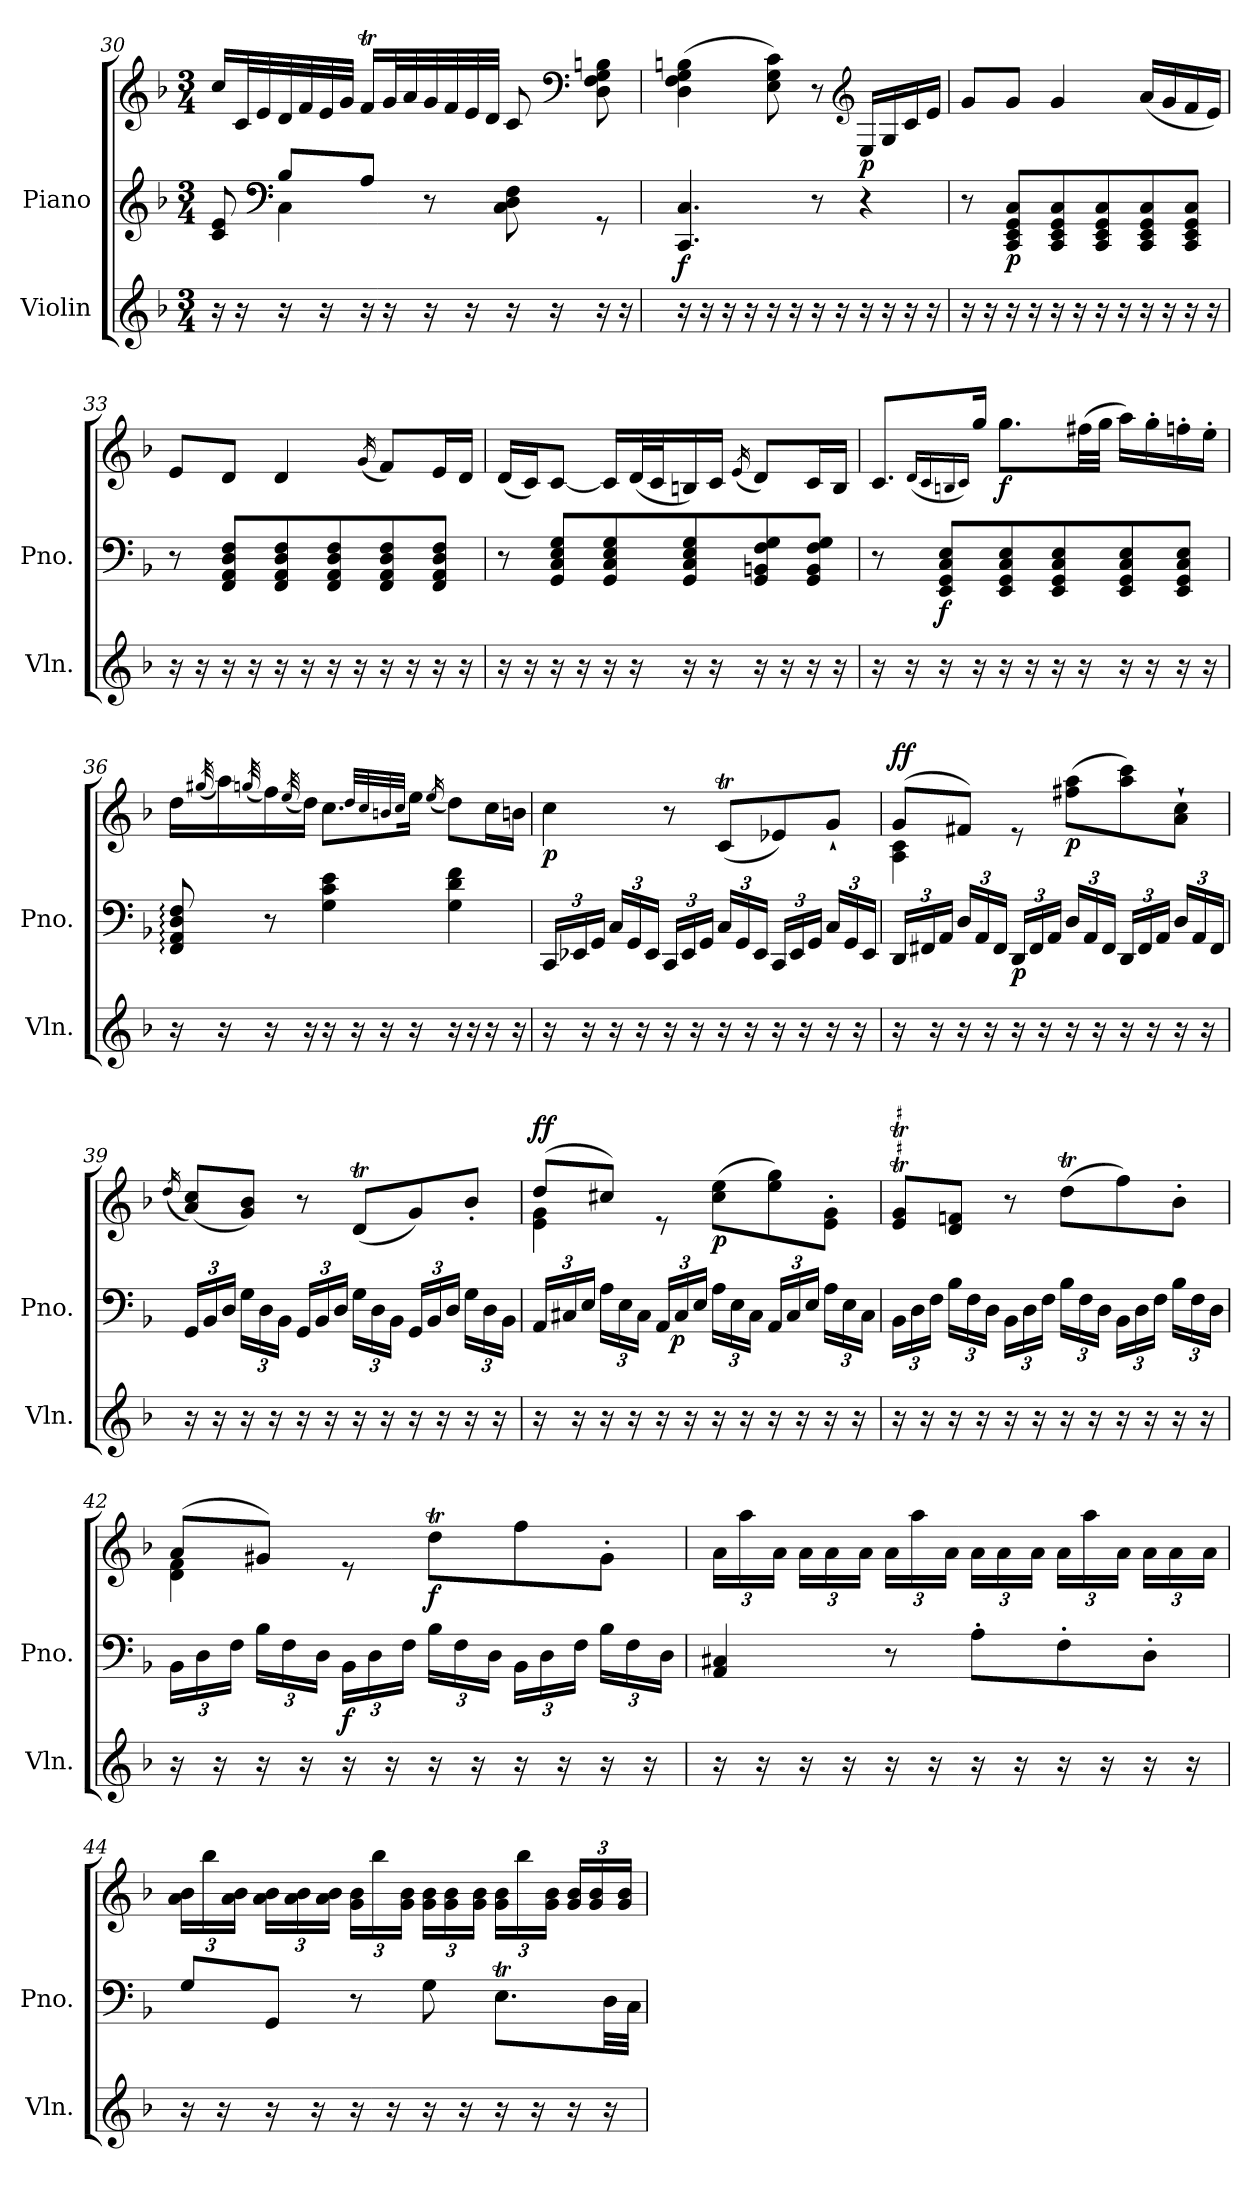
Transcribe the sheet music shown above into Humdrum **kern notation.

**kern	**kern	**kern	**dynam
*part2	*part1	*part1	*part1
*staff3	*staff2	*staff1	*staff1/2
*I"Violin	*I"Piano	*	*
*I'Vln.	*I'Pno.	*	*
*clefG2	*clefG2	*clefG2	*
*k[b-]	*k[b-]	*k[b-]	*
*M3/4	*M3/4	*M3/4	*
=30	=30	=30	=30
*	*^	*	*
16r	8c/ 8e/	8ryy	16cc/LL	.
16r	.	.	32c/L	.
.	.	.	32e/	.
*	*clefF4	*	*	*
16r	8B-/L	4C\	32d/	.
.	.	.	32f/	.
16r	.	.	32e/	.
.	.	.	32g/JJJ	.
16r	8A/J	.	16fT/LL	.
16r	.	.	32g/L	.
.	.	.	32a/	.
16r	8r	8ryy	32g/	.
.	.	.	32f/	.
16r	.	.	32e/	.
.	.	.	32d/JJJ	.
16r	8C\ 8D\ 8F\	4ryy	8c/	.
16r	.	.	.	.
*	*	*	*clefF4	*
16r	8rGG	.	8D\ 8F\ 8G\ 8Bn\	.
16r	.	.	.	.
*	*v	*v	*	*
!!LO:LB:g=z
=31	=31	=31	=31
!	!	!	!LO:DY:b=2
16r	4.CC/ 4.C/	(>4D\ 4F\ 4G\ 4Bn\	f
16r	.	.	.
16r	.	.	.
16r	.	.	.
16r	.	8E\ 8G\ 8c\)	.
16r	.	.	.
16r	8r	8r	.
16r	.	.	.
*	*	*clefG2	*
!	!	!	!LO:DY:b
16r	4r	16E/LL	p
16r	.	16G/	.
16r	.	16c/	.
16r	.	16e/JJ	.
=32	=32	=32	=32
16r	8r	8g/L	.
16r	.	.	.
!	!	!	!LO:DY:b=2
16r	8CC/ 8EE/ 8GG/ 8C/L	8g/J	p
16r	.	.	.
16r	8CC/ 8EE/ 8GG/ 8C/	4g/	.
16r	.	.	.
16r	8CC/ 8EE/ 8GG/ 8C/	.	.
16r	.	.	.
16r	8CC/ 8EE/ 8GG/ 8C/	(<16a/LL	.
16r	.	16g/	.
16r	8CC/ 8EE/ 8GG/ 8C/J	16f/	.
16r	.	16e/JJ)	.
=33	=33	=33	=33
16r	8r	8e/L	.
16r	.	.	.
16r	8FF/ 8AA/ 8D/ 8F/L	8d/J	.
16r	.	.	.
16r	8FF/ 8AA/ 8D/ 8F/	4d/	.
16r	.	.	.
16r	8FF/ 8AA/ 8D/ 8F/	.	.
16r	.	.	.
.	.	(<16qg/	.
16r	8FF/ 8AA/ 8D/ 8F/	8f/L)	.
16r	.	.	.
16r	8FF/ 8AA/ 8D/ 8F/J	16e/L	.
16r	.	16d/JJ	.
=34	=34	=34	=34
16r	8r	(<16d/LL	.
16r	.	16c/J)	.
16r	8GG/ 8C/ 8E/ 8G/L	[8c/J	.
16r	.	.	.
16r	8GG/ 8C/ 8E/ 8G/	16c/LL]	.
16r	.	(<32d/L	.
.	.	32c/J	.
16r	8GG/ 8C/ 8E/ 8G/	16Bn/)	.
16r	.	16c/JJ	.
.	.	(<16qe/	.
16r	8GG/ 8BBn/ 8F/ 8G/	8d/L)	.
16r	.	.	.
16r	8GG/ 8BB/ 8F/ 8G/J	16c/L	.
16r	.	16B/JJ	.
!!LO:PB:g=z
=35	=35	=35	=35
16r	8r	8.c/L	.
16r	.	.	.
!	!	!	!LO:DY:b=2
16r	8EE/ 8GG/ 8C/ 8E/L	.	f
.	.	(<16qd/LL	.
.	.	16qc/	.
.	.	16qBn/	.
.	.	16qc/JJ)	.
16r	.	16gg/Jk	.
!	!	!	!LO:DY:b
16r	8EE/ 8GG/ 8C/ 8E/	8.gg\L	f
16r	.	.	.
16r	8EE/ 8GG/ 8C/ 8E/	.	.
16r	.	(>32ff#X\LL	.
.	.	32gg\JJJ	.
16r	8EE/ 8GG/ 8C/ 8E/	16aa\LL)	.
16r	.	16gg'\	.
16r	8EE/ 8GG/ 8C/ 8E/J	16ffn'\	.
16r	.	16ee'\JJ	.
=36	=36	=36	=36
16r	8FF/: 8AA/: 8D/: 8F/:	16dd\LL	.
.	.	(<32qgg#X/	.
16r	.	16aa\)	.
.	.	(<32qggn/	.
16r	8r	16ff\)	.
.	.	(<32qee/	.
16r	.	16dd\JJ)	.
16r	4G\ 4c\ 4e\	8.cc\L	.
16r	.	.	.
16r	.	.	.
.	.	32qdd/LLL	.
.	.	32qcc/	.
.	.	32qbn/	.
.	.	32qcc/JJJ	.
16r	.	16ee\Jk	.
.	.	(<16qee/	.
16r	4G\ 4d\ 4f\	8dd\L)	.
16r	.	.	.
16r	.	16cc\L	.
16r	.	16b\JJ	.
!!LO:LB:g=z
=37	=37	=37	=37
*	*Xbrackettup	*	*
!	!	!	!LO:DY:b
16r	24CC/LL	4cc\	p
.	24EE-X/	.	.
16r	.	.	.
.	24GG/JJ	.	.
16r	24C/LL	.	.
.	24GG/	.	.
16r	.	.	.
.	24EE-/JJ	.	.
16r	24CC/LL	8r	.
.	24EE-/	.	.
16r	.	.	.
.	24GG/JJ	.	.
16r	24C/LL	(<8cT/L	.
.	24GG/	.	.
16r	.	.	.
.	24EE-/JJ	.	.
16r	24CC/LL	8e-X/)	.
.	24EE-/	.	.
16r	.	.	.
.	24GG/JJ	.	.
16r	24C/LL	8g`/J	.
.	24GG/	.	.
16r	.	.	.
.	24EE-/JJ	.	.
=38	=38	=38	=38
*	*	*^	*
!	!	!	!	!LO:DY:b=2
!	!	!	!	!LO:DY:n=1:a
16r	24DD/LL	(>8g/L	4A\ 4c\	f f
.	24FF#X/	.	.	.
16r	.	.	.	.
.	24AA/JJ	.	.	.
16r	24D/LL	8f#X/J)	.	.
.	24AA/	.	.	.
16r	.	.	.	.
.	24FF#/JJ	.	.	.
!	!	!	!	!LO:DY:n=2:b=2
16r	24DD/LL	8re	2ryy	p
.	24FF#/	.	.	.
16r	.	.	.	.
.	24AA/JJ	.	.	.
!	!	!	!	!LO:DY:n=3:b
16r	24D/LL	(>8ff#X\ 8aa\L	.	p
.	24AA/	.	.	.
16r	.	.	.	.
.	24FF#/JJ	.	.	.
16r	24DD/LL	8aa\ 8ccc\)	.	.
.	24FF#/	.	.	.
16r	.	.	.	.
.	24AA/JJ	.	.	.
16r	24D/LL	8a\` 8cc\`J	.	.
.	24AA/	.	.	.
16r	.	.	.	.
.	24FF#/JJ	.	.	.
*	*	*v	*v	*
!!LO:LB:g=z
=39	=39	=39	=39
.	.	(>16qdd/	.
16r	24GG/LL	(<8a/ 8cc/L)	.
.	24BB-/	.	.
16r	.	.	.
.	24D/JJ	.	.
16r	24G\LL	8g/ 8b-/J)	.
.	24D\	.	.
16r	.	.	.
.	24BB-\JJ	.	.
16r	24GG/LL	8r	.
.	24BB-/	.	.
16r	.	.	.
.	24D/JJ	.	.
16r	24G\LL	(<8dT/L	.
.	24D\	.	.
16r	.	.	.
.	24BB-\JJ	.	.
16r	24GG/LL	8g/)	.
.	24BB-/	.	.
16r	.	.	.
.	24D/JJ	.	.
16r	24G\LL	8b-'/J	.
.	24D\	.	.
16r	.	.	.
.	24BB-\JJ	.	.
=40	=40	=40	=40
*	*	*^	*
!	!	!	!	!LO:DY:b=2
!	!	!	!	!LO:DY:n=1:a
16r	24AA/LL	(>8dd/L	4e\ 4g\	f f
.	24C#X/	.	.	.
16r	.	.	.	.
.	24E/JJ	.	.	.
16r	24A\LL	8cc#X/J)	.	.
.	24E\	.	.	.
16r	.	.	.	.
.	24C#\JJ	.	.	.
16r	24AA/LL	8re	2ryy	.
!	!	!	!	!LO:DY:n=2:b=2
.	24C#/	.	.	p
16r	.	.	.	.
.	24E/JJ	.	.	.
!	!	!	!	!LO:DY:n=3:b
16r	24A\LL	(>8cc#\ 8ee\L	.	p
.	24E\	.	.	.
16r	.	.	.	.
.	24C#\JJ	.	.	.
16r	24AA/LL	8ee\ 8gg\)	.	.
.	24C#/	.	.	.
16r	.	.	.	.
.	24E/JJ	.	.	.
16r	24A\LL	8e\' 8g\'J	.	.
.	24E\	.	.	.
16r	.	.	.	.
.	24C#\JJ	.	.	.
*	*	*v	*v	*
!!LO:PB:g=z
=41	=41	=41	=41
16r	24BB-\LL	8e/T 8g/TL	.
.	24D\	.	.
16r	.	.	.
.	24F\JJ	.	.
16r	24B-\LL	8d/ 8f/J	.
.	24F\	.	.
16r	.	.	.
.	24D\JJ	.	.
16r	24BB-\LL	8r	.
.	24D\	.	.
16r	.	.	.
.	24F\JJ	.	.
16r	24B-\LL	(>8ddT\L	.
.	24F\	.	.
16r	.	.	.
.	24D\JJ	.	.
16r	24BB-\LL	8ff\)	.
.	24D\	.	.
16r	.	.	.
.	24F\JJ	.	.
16r	24B-\LL	8b-'\J	.
.	24F\	.	.
16r	.	.	.
.	24D\JJ	.	.
=42	=42	=42	=42
*	*	*^	*
16r	24BB-\LL	(>8a/L	4d\ 4f\	.
.	24D\	.	.	.
16r	.	.	.	.
.	24F\JJ	.	.	.
16r	24B-\LL	8g#X/J)	.	.
.	24F\	.	.	.
16r	.	.	.	.
.	24D\JJ	.	.	.
!	!	!	!	!LO:DY:b=2
16r	24BB-\LL	8re	2ryy	f
.	24D\	.	.	.
16r	.	.	.	.
.	24F\JJ	.	.	.
!	!	!	!	!LO:DY:b
16r	24B-\LL	8ddT\L	.	f
.	24F\	.	.	.
16r	.	.	.	.
.	24D\JJ	.	.	.
16r	24BB-\LL	8ff\	.	.
.	24D\	.	.	.
16r	.	.	.	.
.	24F\JJ	.	.	.
16r	24B-\LL	8g#'\J	.	.
.	24F\	.	.	.
16r	.	.	.	.
.	24D\JJ	.	.	.
*	*	*v	*v	*
!!LO:LB:g=z
=43	=43	=43	=43
*	*	*Xbrackettup	*
16r	4AA/ 4C#X/	24a\LL	.
.	.	24aa\	.
16r	.	.	.
.	.	24a\JJ	.
16r	.	24a\LL	.
.	.	24a\	.
16r	.	.	.
.	.	24a\JJ	.
16r	8r	24a\LL	.
.	.	24aa\	.
16r	.	.	.
.	.	24a\JJ	.
16r	8A'\L	24a\LL	.
.	.	24a\	.
16r	.	.	.
.	.	24a\JJ	.
16r	8F'\	24a\LL	.
.	.	24aa\	.
16r	.	.	.
.	.	24a\JJ	.
16r	8D'\J	24a\LL	.
.	.	24a\	.
16r	.	.	.
.	.	24a\JJ	.
=44	=44	=44	=44
16r	8G/L	24a\ 24b-\LL	.
.	.	24bb-\	.
16r	.	.	.
.	.	24a\ 24b-\JJ	.
16r	8GG/J	24a\ 24b-\LL	.
.	.	24a\ 24b-\	.
16r	.	.	.
.	.	24a\ 24b-\JJ	.
16r	8r	24g\ 24b-\LL	.
.	.	24bb-\	.
16r	.	.	.
.	.	24g\ 24b-\JJ	.
16r	8G\	24g\ 24b-\LL	.
.	.	24g\ 24b-\	.
16r	.	.	.
.	.	24g\ 24b-\JJ	.
16r	8.Et\L	24g\ 24b-\LL	.
.	.	24bb-\	.
16r	.	.	.
.	.	24g\ 24b-\JJ	.
16r	.	24g/ 24b-/LL	.
.	.	24g/ 24b-/	.
16r	32D\LL	.	.
.	.	24g/ 24b-/JJ	.
.	32C\JJJ	.	.
=	=	=	=
*-	*-	*-	*-
